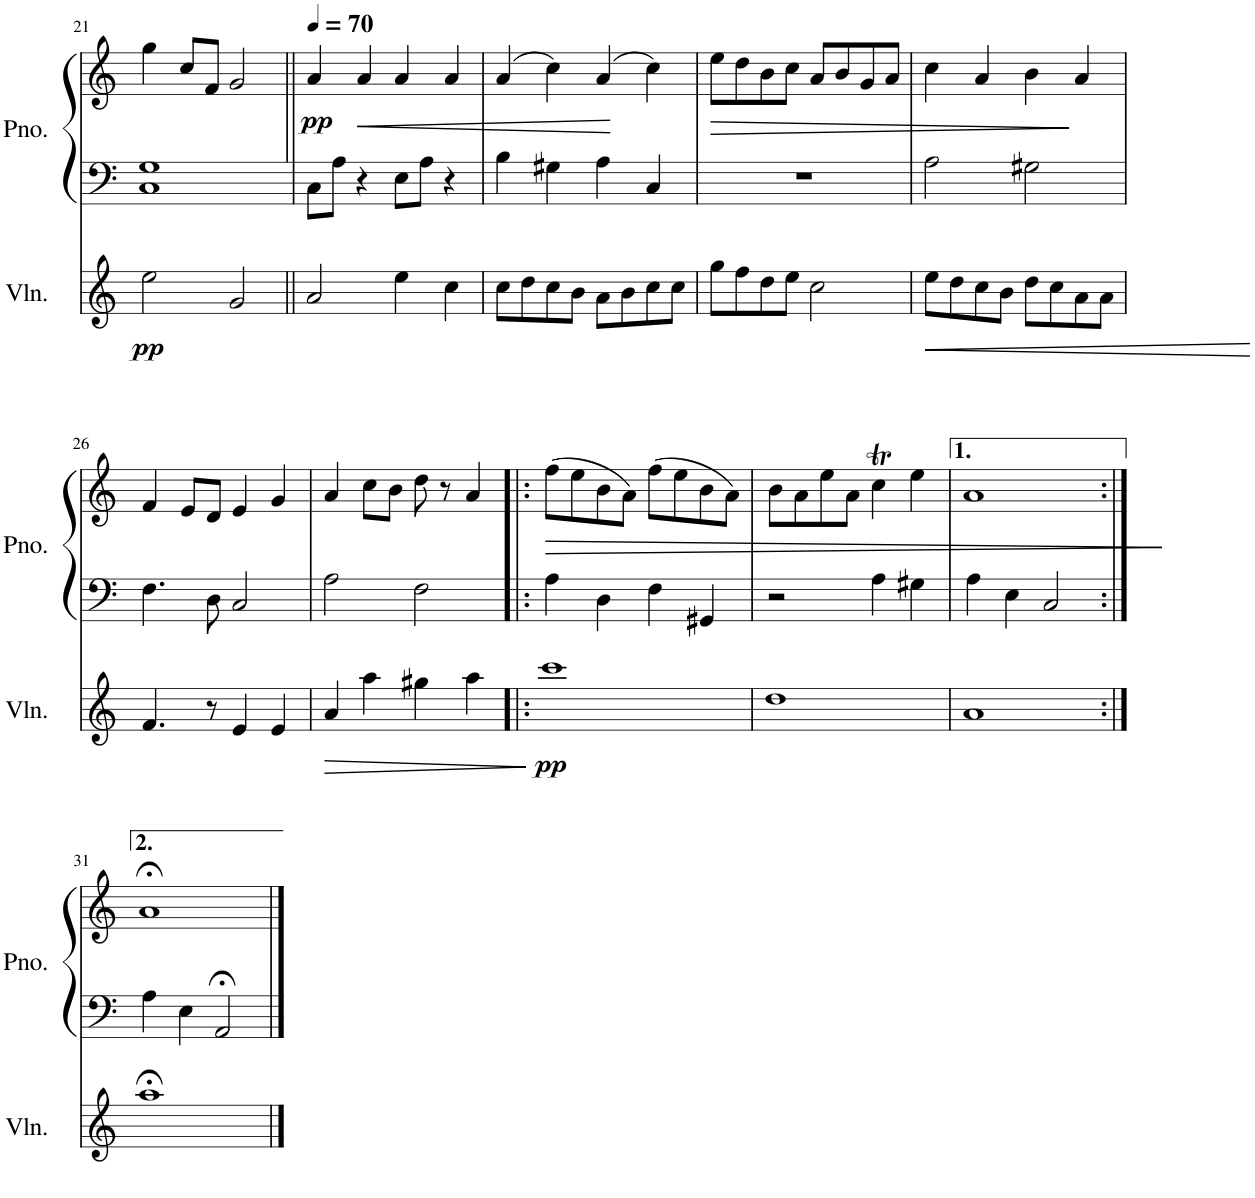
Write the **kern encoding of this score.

**kern	**dynam	**kern	**kern	**dynam
*part2	*part2	*part1	*part1	*part1
*staff3	*staff3	*staff2	*staff1	*staff1/2
*I"Violin	*	*I"Piano	*	*
*I'Vln.	*	*I'Pno.	*	*
!!LO:PB:g=z
*clefG2	*	*clefF4	*clefG2	*
*k[]	*	*k[]	*k[]	*
*M4/4	*	*M4/4	*M4/4	*
=21	=21	=21	=21	=21
!	!LO:DY:b	!	!	!
2ee\	pp	1C 1G	4gg\	.
.	.	.	8cc/L	.
.	.	.	8f/J	.
2g/	.	.	2g/	.
=22||	=22||	=22||	=22||	=22||
*	*	*	*MM70	*
!	!	!	!	!LO:DY:b
2a/	.	8C\L	4a/	pp
.	.	8A\J	.	.
!	!	!	!	!LO:HP:b
.	.	4r	4a/	<
4ee\	.	8E\L	4a/	.
.	.	8A\J	.	.
4cc\	.	4r	4a/	.
.	.	.	.	[
=23	=23	=23	=23	=23
8cc\L	.	4B\	(4a/	.
8dd\	.	.	.	.
8cc\	.	4G#X\	4cc\)	.
8b\J	.	.	.	.
8a\L	.	4A\	(4a/	.
8b\	.	.	.	.
8cc\	.	4C/	4cc\)	.
8cc\J	.	.	.	.
=24	=24	=24	=24	=24
!	!	!	!	!LO:HP:b
8gg\L	.	1r	8ee\L	>
8ff\	.	.	8dd\	.
8dd\	.	.	8b\	.
8ee\J	.	.	8cc\J	.
2cc\	.	.	8a/L	.
.	.	.	8b/	.
.	.	.	8g/	.
.	.	.	8a/J	.
.	.	.	.	]
=25	=25	=25	=25	=25
!	!LO:HP:b	!	!	!
8ee\L	<	2A\	4cc\	.
8dd\	.	.	.	.
8cc\	.	.	4a/	.
8b\J	.	.	.	.
8dd\L	.	2G#X\	4b\	.
8cc\	.	.	.	.
8a\	.	.	4a/	.
8a\J	.	.	.	.
.	[	.	.	.
!!LO:LB:g=z
=26	=26	=26	=26	=26
4.f/	.	4.F\	4f/	.
.	.	.	8e/L	.
8r	.	8D\	8d/J	.
4e/	.	2C/	4e/	.
4e/	.	.	4g/	.
=27	=27	=27	=27	=27
!	!LO:HP:b	!	!	!
4a/	>	2A\	4a/	.
4aa\	.	.	8cc\L	.
.	.	.	8b\J	.
4gg#X\	.	2F\	8dd\	.
.	.	.	8r	.
4aa\	.	.	4a/	.
.	]	.	.	.
=28!|:	=28!|:	=28!|:	=28!|:	=28!|:
!	!LO:DY:b	!	!	!LO:HP:b
1ccc	pp	4A\	(8ff\L	>
.	.	.	8ee\	.
.	.	4D\	8b\	.
.	.	.	8a\J)	.
.	.	4F\	(8ff\L	.
.	.	.	8ee\	.
.	.	4GG#X/	8b\	.
.	.	.	8a\J)	.
.	.	.	.	]
=29	=29	=29	=29	=29
1dd	.	2r	8b\L	.
.	.	.	8a\	.
.	.	.	8ee\	.
.	.	.	8a\J	.
.	.	4A\	4ccT\	.
.	.	4G#X\	4ee\	.
=30	=30	=30	=30	=30
1a	.	4A\	1a	.
.	.	4E\	.	.
.	.	2C/	.	.
!!LO:LB:g=z
=31:|!	=31:|!	=31:|!	=31:|!	=31:|!
1aa;<	.	4A\	1a;<	.
.	.	4E\	.	.
.	.	2AA;</	.	.
==	==	==	==	==
*-	*-	*-	*-	*-
